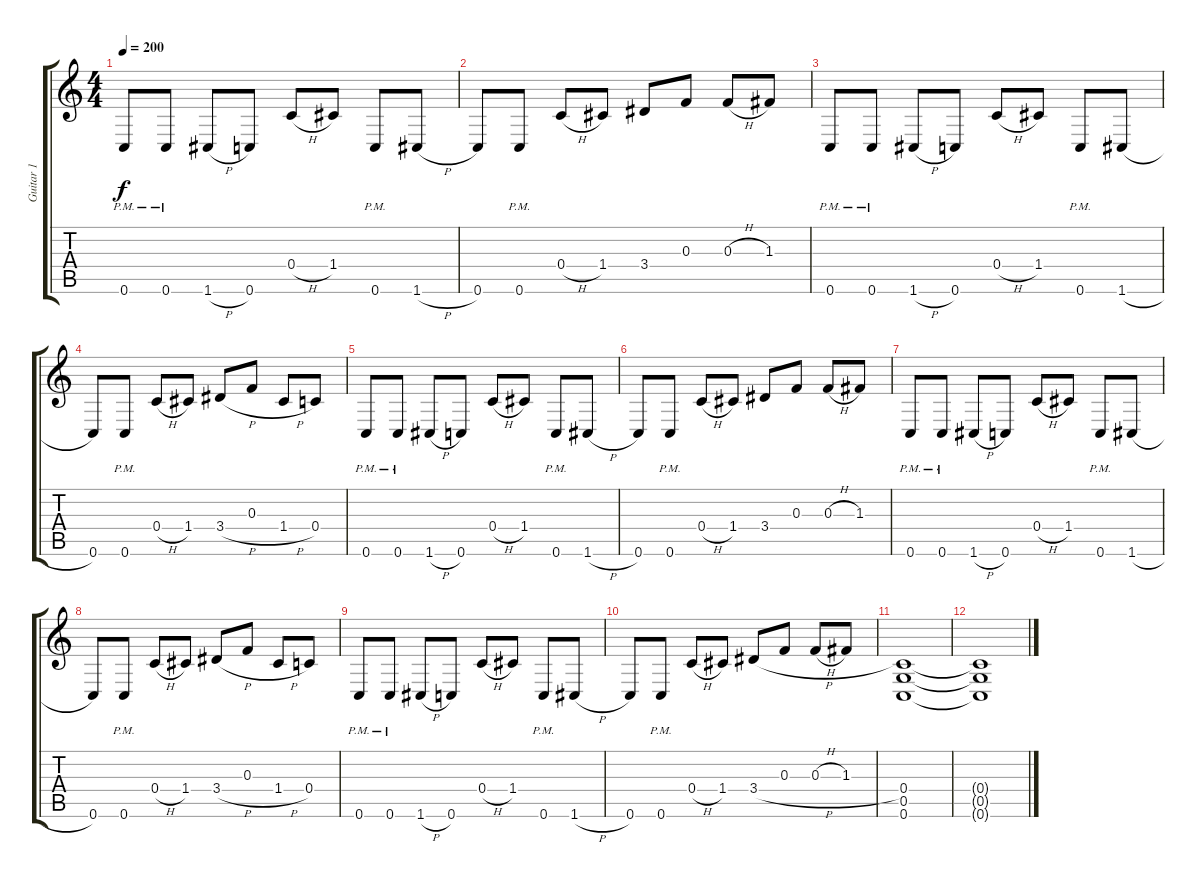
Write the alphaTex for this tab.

\track ("Guitar 1" "Guitar 1") {instrument distortionguitar}
\staff {score tabs}
\tuning (D4 A3 F3 C3 G2 C2) {hide}
\ts (4 4)
\tempo 200
\clef g2
\ks c
0.6{pm}.8{dy f} 0.6{pm}.8 1.6{h}.8 0.6.8 0.4{h}.8 1.4.8 0.6{pm}.8 1.6{h}.8 |
0.6.8 0.6{pm}.8 0.4{h}.8 1.4.8 3.4.8 0.3.8 0.3{h}.8 1.3.8 |
0.6{pm}.8 0.6{pm}.8 1.6{h}.8 0.6.8 0.4{h}.8 1.4.8 0.6{pm}.8 1.6{h}.8 |
0.6.8 0.6{pm}.8 0.4{h}.8 1.4.8 3.4{h}.8 0.3.8 1.4{h}.8 0.4.8 |
0.6{pm}.8 0.6{pm}.8 1.6{h}.8 0.6.8 0.4{h}.8 1.4.8 0.6{pm}.8 1.6{h}.8 |
0.6.8 0.6{pm}.8 0.4{h}.8 1.4.8 3.4.8 0.3.8 0.3{h}.8 1.3.8 |
0.6{pm}.8 0.6{pm}.8 1.6{h}.8 0.6.8 0.4{h}.8 1.4.8 0.6{pm}.8 1.6{h}.8 |
0.6.8 0.6{pm}.8 0.4{h}.8 1.4.8 3.4{h}.8 0.3.8 1.4{h}.8 0.4.8 |
0.6{pm}.8 0.6{pm}.8 1.6{h}.8 0.6.8 0.4{h}.8 1.4.8 0.6{pm}.8 1.6{h}.8 |
0.6.8 0.6{pm}.8 0.4{h}.8 1.4.8 3.4{h}.8 0.3.8 0.3{h}.8 1.3.8 |
(0.4 0.5 0.6).1 |
(0.4{t} 0.5{t} 0.6{t}).1
